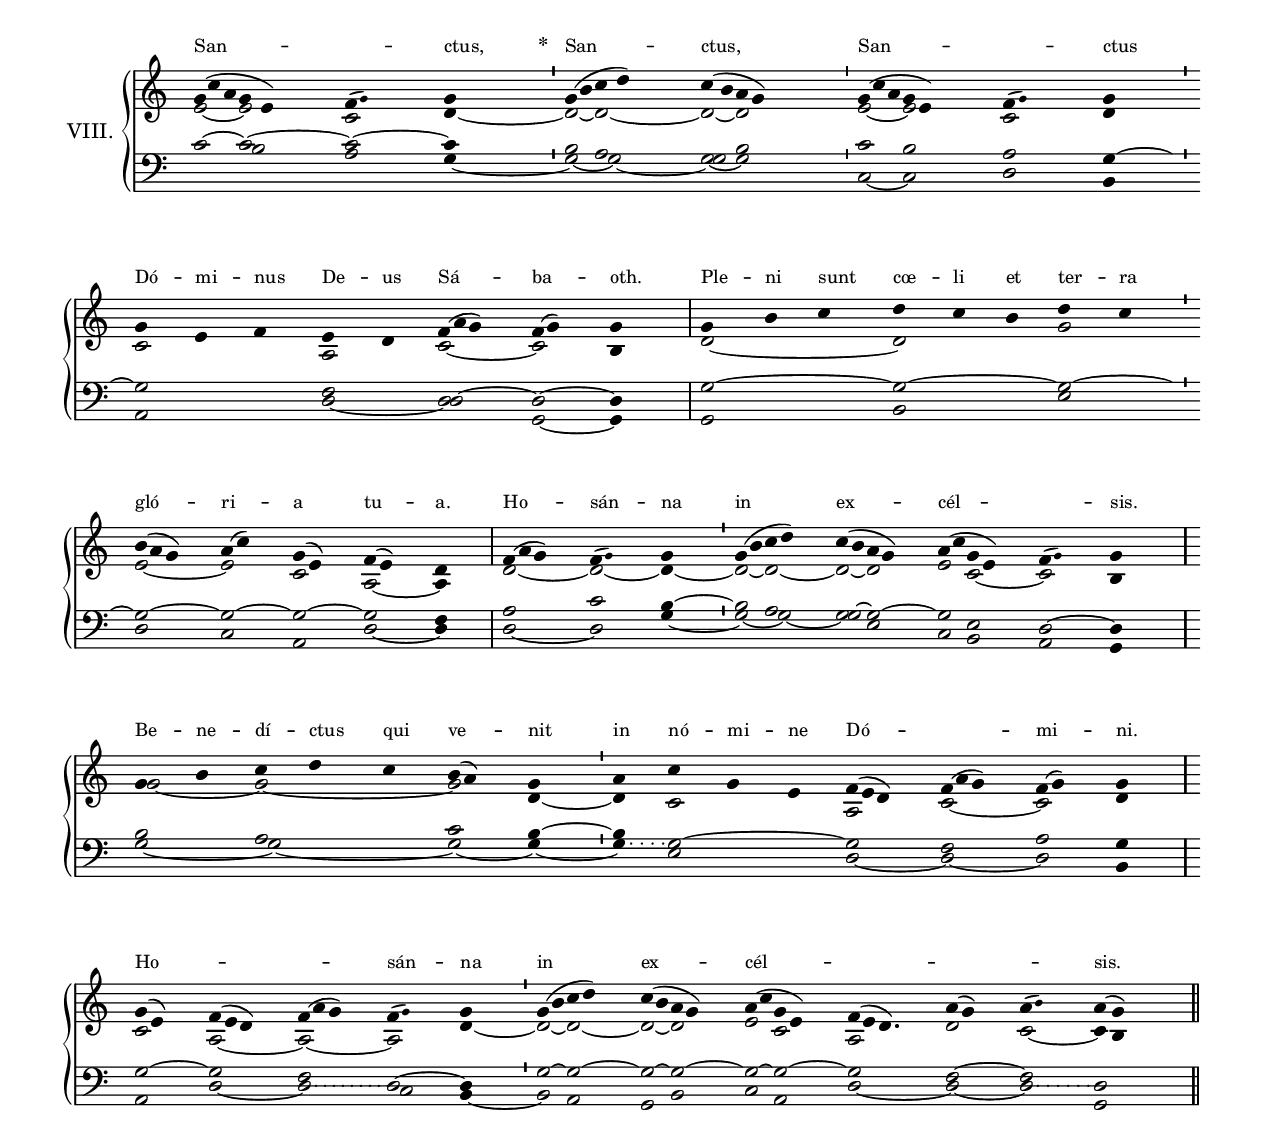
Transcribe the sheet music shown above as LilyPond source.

\version "2.18"
\include "gregorian.ly"
\include "noh2.ily"

%Page reference: page v.27
%(volume.page)

global = {
 \key g \mixolydian
 \cadenzaOn 
 \override Glissando #'thickness = #2.0
}

chantText = \lyricmode {
San -- _ ctus, 
\set stanza = " * " San -- ctus, San -- _ ctus Dó -- mi -- nus De -- us Sá -- ba -- oth. 
Ple -- ni sunt cœ -- li et ter -- ra gló -- ri -- a tu -- a. 
Ho -- sán -- na in ex -- cél -- _ sis. 
Be -- ne -- dí -- ctus qui ve -- nit in nó -- mi -- ne Dó -- _ mi -- ni. 
Ho -- _ _ sán -- na in ex -- cél -- _ _ _ sis. }

chantMusic = {
\tieDown   g'4 ( c''4 a'4 g'4 e'4) f'4 ( \once \tweak #'font-size #-4 g' ) g'4 \divisioMinima
 g'4 ( b'4 c''4 d''4) c''4 ( b'4 a'4 g'4) \divisioMinima
 g'4 ( c''4 a'4 g'4 e'4) f'4 ( \once \tweak #'font-size #-4 g' ) g'4 \divisioMinima
 \forceBreak
 g'4 e'4 f'4 e'4 d'4 f'4 ( a'4 g'4) f'4 ( g'4) g'4 \divisioMaxima
 g'4 b'4 c''4 d''4 c''4 b'4 d''4 c''4 \divisioMinima
 \forceBreak
 b'4 ( a'4 g'4) a'4 ( c''4) g'4 ( e'4) f'4 ( e'4) d'4 \divisioMaxima
 f'4 ( a'4 g'4) f'4 ( \once \tweak #'font-size #-4 g' ) g'4 \divisioMinima
 g'4 ( b'4 c''4 d''4) c''4 ( b'4 a'4 g'4) a'4 ( c''4 g'4 e'4) f'4 ( \once \tweak #'font-size #-4 g' ) g'4 \divisioMaxima
 \forceBreak
 g'4 b'4 c''4 d''4 c''4 b'4 ( a'4) g'4 \divisioMinima
 a'4 c''4 g'4 e'4 f'4 ( e'4 d'4) f'4 ( a'4 g'4) f'4 ( g'4) g'4 \divisioMaxima
 \forceBreak
 g'4 ( e'4) f'4 ( e'4 d'4) f'4 ( a'4 g'4) f'4 ( \once \tweak #'font-size #-4 g' ) g'4 \divisioMinima
 g'4 ( b'4 c''4 d''4) c''4 ( b'4 a'4 g'4) a'4 ( c''4 g'4 e'4) f'4 ( e'4 d'4.) a'4 ( g'4) a'4 ( \once \tweak #'font-size #-4 b' ) a'4 ( g'4) \finalis

}

altoMusic = {
e'2*3/2 ~ e'2 c'2 d'4 ~ \divisioMinima
d'2 ~ d'2 ~ d'2 ~ d'2 \divisioMinima
e'2*3/2 ~ e'2 c'2 d'4 \divisioMinima
c'2*3/2 a2 c'2*3/2 ~ c'2 b4 \divisioMaxima
d'2*3/2 ~ d'2*3/2 g'2 \divisioMinima
e'2*3/2 ~ e'2 c'2 a2 ~ a4 \divisioMaxima
d'2*3/2 ~ d'2 ~ d'4 ~ \divisioMinima
d'2 ~ d'2 ~ d'2 ~ d'2 e'2 c'2 ~ c'2 b4 \divisioMaxima
g'2 ~ g'2*3/2 ~ g'2 d'4 ~ \divisioMinima
d'4 c'2*3/2 a2*3/2 c'2*3/2 ~ c'2 d'4 \divisioMaxima
c'2 a2*3/2 ~ a2*3/2 ~ a2 d'4 ~ \divisioMinima
d'2 ~ d'2 ~ d'2 ~ d'2 e'2 c'2 a2*7/4 d'2 c'2 ~ c'4 b4 \finalis
}

tenorMusic = {
c'2*3/2 ~ c'2 ~ c'2 ~ c'4 \divisioMinima
b2 a2 \shiftRight g2 b2 \divisioMinima
c'2*3/2 b2 a2 g4 ~ \divisioMinima
g2*3/2 f2 \shiftRight d2*3/2 ~ d2 ~ d4 \divisioMaxima
g2*3/2 ~ g2*3/2 ~ g2 ~ \divisioMinima
g2*3/2 ~ g2 ~ g2 ~ g2 f4 \divisioMaxima
a2*3/2 c'2 b4 ~ \divisioMinima
b2 a2 \shiftRight g2 ~ g2 ~ g2 e2 d2 ~ d4 \divisioMaxima
b2 a2*3/2 c'2 b4 ~ \divisioMinima
b4 g2*3/2 ~ g2*3/2 f2*3/2 a2 g4 \divisioMaxima
g2 ~ g2*3/2 f2*3/2 d2 ~ d4 \divisioMinima
g2 ~ g2 ~ g2 ~ g2 ~ g2 ~ g2 ~ g2*7/4 f2 ~ f2 d2 \finalis
}

bassMusic = {
r2*3/2 b2 a2 g4 ~ \divisioMinima
g2 ~ g2 ~ g2 ~ g2 \divisioMinima
c2*3/2 ~ c2 d2 b,4 \divisioMinima
a,2*3/2 d2 ~ d2*3/2 g,2 ~ g,4 \divisioMaxima
g,2*3/2 b,2*3/2 e2 \divisioMinima
d2*3/2 c2 a,2 d2 ~ d4 \divisioMaxima
d2*3/2 ~ d2 g4 ~ \divisioMinima
g2 ~ g2 ~ g2 e2 c2 b,2 a,2 g,4 \divisioMaxima
g2 ~ g2*3/2 ~ g2 ~ g4 ~ \divisioMinima
g4 e2*3/2 d2*3/2 ~ d2*3/2 ~ d2 b,4 \divisioMaxima
a,2 d2*3/2 ~ d2*3/2 c2 b,4 ~ \divisioMinima
b,2 a,2 g,2 b,2 c2 a,2 d2*7/4 ~ d2 ~ d2 g,2 \finalis
}

voiceLines = {
\voiceLineStyle


s2*82/2
\allowVoiceLineBreak
\voiceLine "down" "down" g2*1/2 g2*1/2


s2*16/2
\allowVoiceLineBreak
\voiceLine "down" "down" d2*3/2 d2*1/2


s2*39/4
\allowVoiceLineBreak
\voiceLine "down" "down" d2*2/2 d2*1/2


}

\score{
  <<
    \new Lyrics
    \new GrandStaff <<
      \set GrandStaff.autoBeaming = ##f
      \set GrandStaff.instrumentName = \markup \center-column {
        "VIII."
      }
      \new Staff = up <<
        \new Voice = "chant" {
          \voiceOne \global \chantMusic
        }
        \new Voice {
          \voiceTwo \global \altoMusic
        }
      >>

      \new Staff = down <<
        \clef bass
        \new Voice {
          \voiceOne \global \tenorMusic
        }
        \new Voice {
          \voiceTwo \global \bassMusic
        }
	\new Voice {
        \voiceThree \global \voiceLines
        }
      >>
    >>
    \context Lyrics {
      \lyricsto chant {
      \chantText
    }
    }
  >>
  \layout{
  }
  
}
